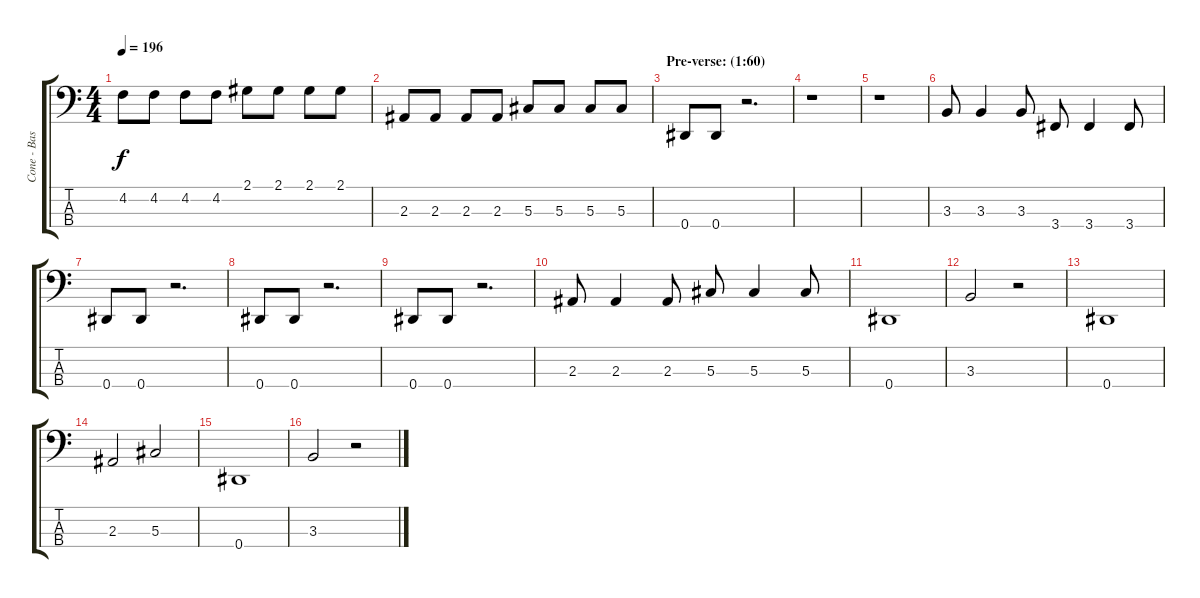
\track ("Cone - Bass" "Cone - Bas") {instrument electricbassfinger}
\staff {score tabs}
\tuning (Gb2 Db2 Ab1 Eb1) {hide}
\ts (4 4)
\tempo 196
\clef f4
\ks c
4.2.8{dy f} 4.2.8 4.2.8 4.2.8 2.1.8 2.1.8 2.1.8 2.1.8 |
2.3.8 2.3.8 2.3.8 2.3.8 5.3.8 5.3.8 5.3.8 5.3.8 |
\section ("" "Pre-verse: (1:60)")
0.4.8 0.4.8 r.2{d} |
r.1 |
r.1 |
3.3.8 3.3.4 3.3.8 3.4.8 3.4.4 3.4.8 |
0.4.8 0.4.8 r.2{d} |
0.4.8 0.4.8 r.2{d} |
0.4.8 0.4.8 r.2{d} |
2.3.8 2.3.4 2.3.8 5.3.8 5.3.4 5.3.8 |
0.4.1 |
3.3.2 r.2 |
0.4.1 |
2.3.2 5.3.2 |
0.4.1 |
3.3.2 r.2
